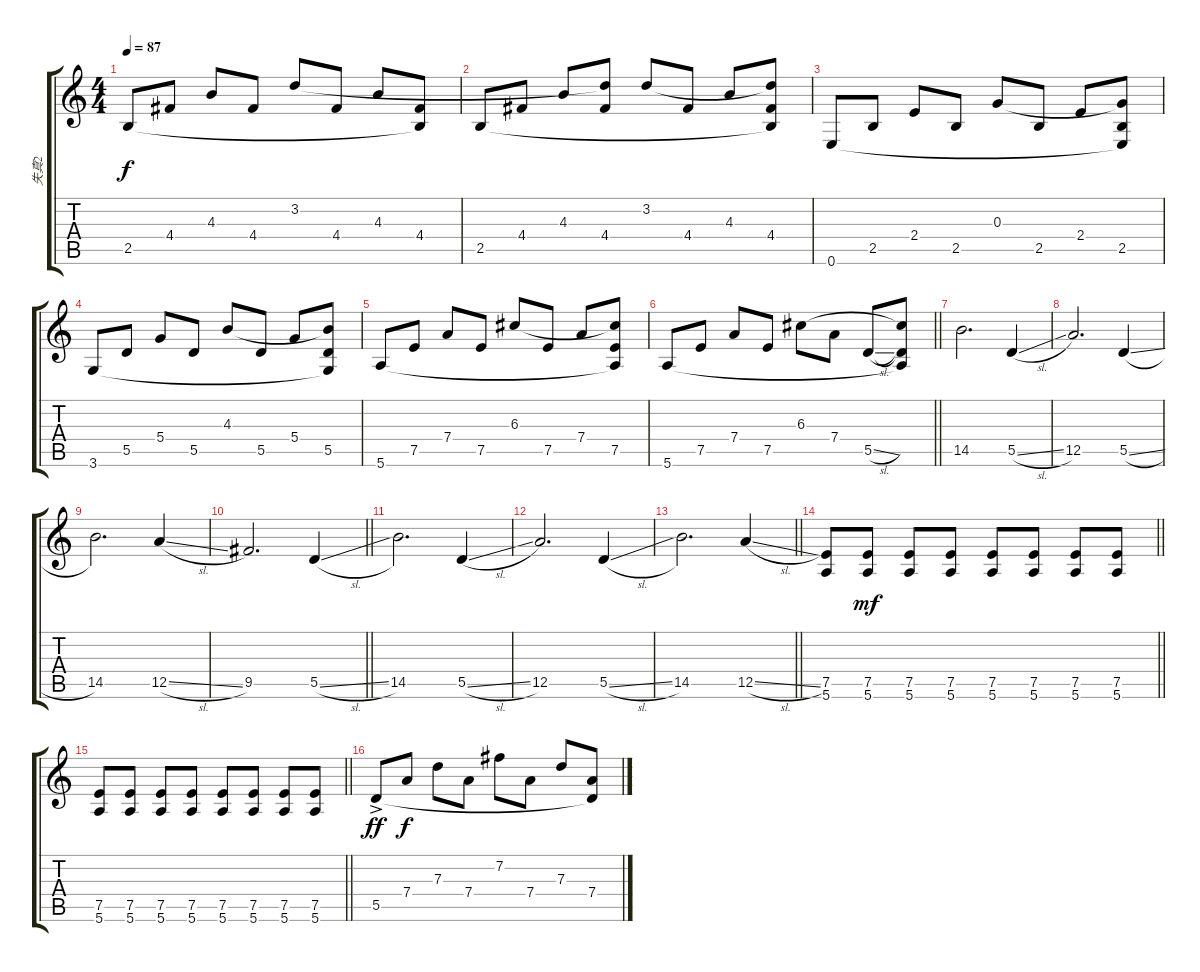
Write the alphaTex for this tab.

\track ("失真2" "失真2") {instrument overdrivenguitar}
\staff {score tabs}
\tuning (E4 B3 G3 D3 A2 E2) {hide}
\ts (4 4)
\tempo 87
\clef g2
\ks c
2.5.8{dy f} 4.4.8 4.3.8 4.4.8 3.2.8 4.4.8 4.3.8 (4.4 2.5{t}).8 |
2.5.8 4.4.8 4.3.8 (3.2{t} 4.4).8 3.2.8 4.4.8 4.3.8 (3.2{t} 4.4 2.5{t}).8 |
0.6.8 2.5.8 2.4.8 2.5.8 0.3.8 2.5.8 2.4.8 (0.3{t} 2.5 0.6{t}).8 |
3.6.8 5.5.8 5.4.8 5.5.8 4.3.8 5.5.8 5.4.8 (4.3{t} 5.5 3.6{t}).8 |
5.6.8 7.5.8 7.4.8 7.5.8 6.3.8 7.5.8 7.4.8 (6.3{t} 7.5 5.6{t}).8 |
\barLineRight lightlight
5.6.8 7.5.8 7.4.8 7.5.8 6.3.8 7.4.8 5.5{sl}.8 (6.3{t} 5.5{t} 5.6{t}).8 |
\section ("" "")
14.5.2{d} 5.5{sl}.4 |
12.5.2{d} 5.5{sl}.4 |
14.5.2{d} 12.5{sl}.4 |
\barLineRight lightlight
9.5.2{d} 5.5{sl}.4 |
14.5.2{d} 5.5{sl}.4 |
12.5.2{d} 5.5{sl}.4 |
\barLineRight lightlight
14.5.2{d} 12.5{sl}.4 |
\section ("" "")
\barLineRight lightlight
(7.5 5.6).8 (7.5 5.6).8{dy mf} (7.5 5.6).8 (7.5 5.6).8 (7.5 5.6).8 (7.5 5.6).8 (7.5 5.6).8 (7.5 5.6).8 |
\barLineRight lightlight
(7.5 5.6).8 (7.5 5.6).8 (7.5 5.6).8 (7.5 5.6).8 (7.5 5.6).8 (7.5 5.6).8 (7.5 5.6).8 (7.5 5.6).8 |
\section ("" "")
5.5{ac}.8{dy ff} 7.4.8{dy f} 7.3.8 7.4.8 7.2.8 7.4.8 7.3.8 (7.4 5.5{t}).8
